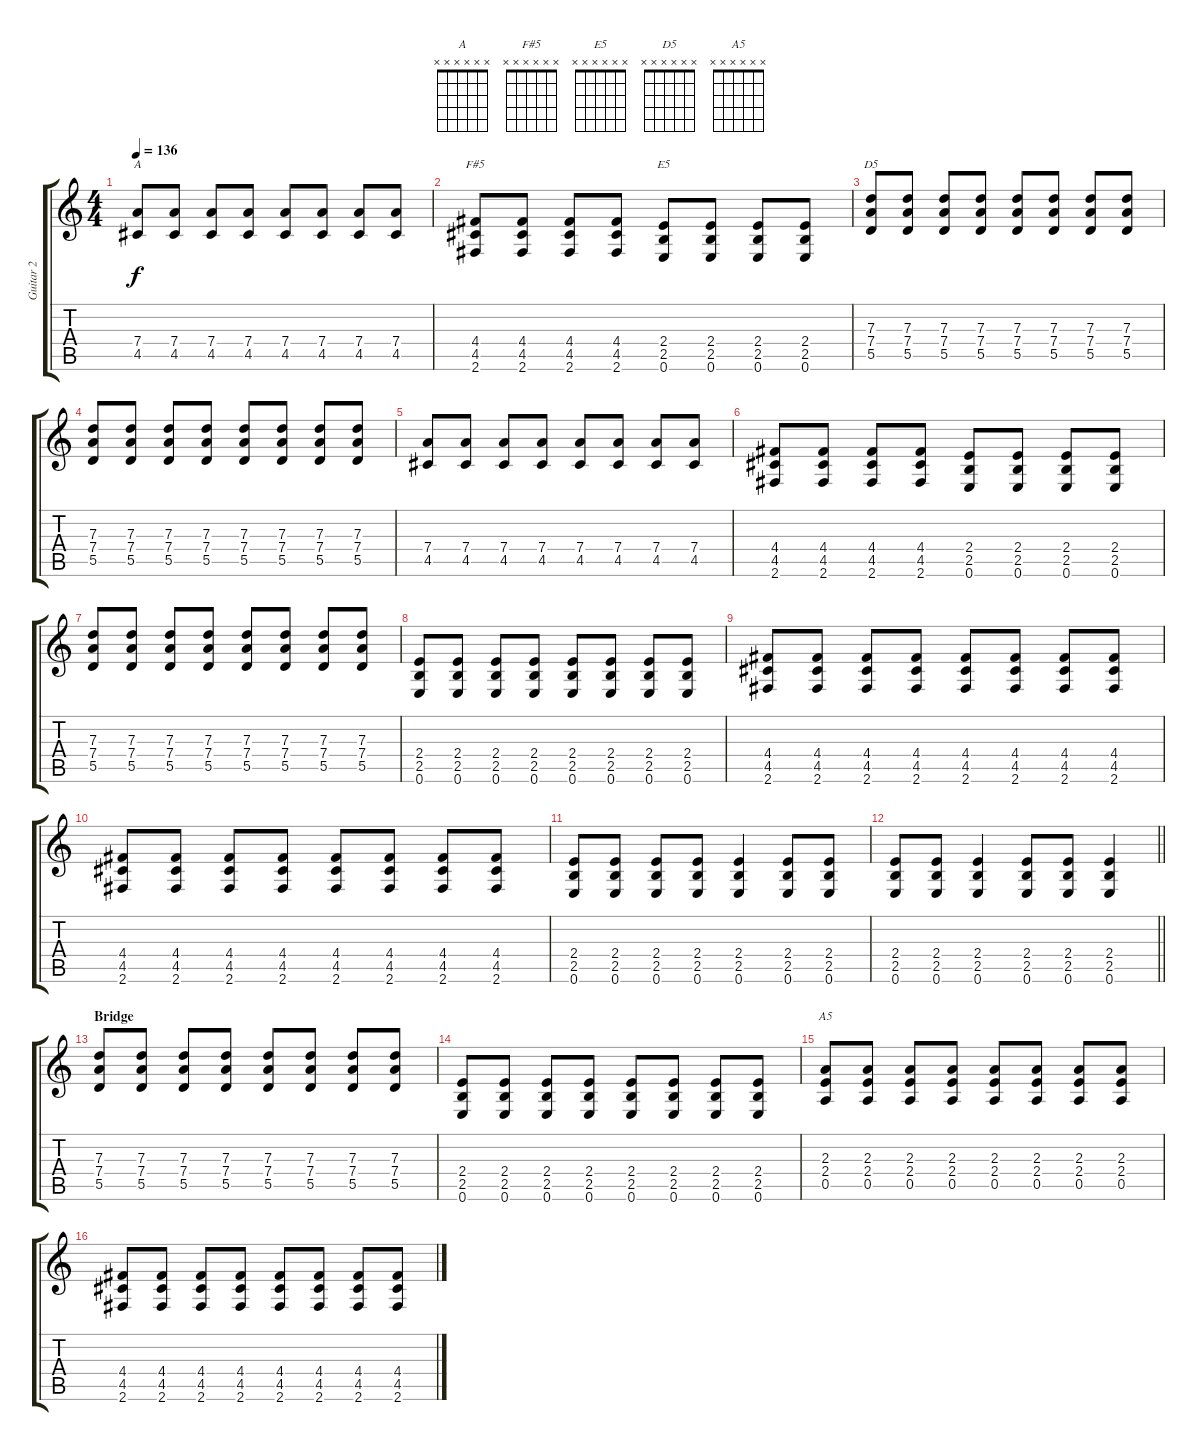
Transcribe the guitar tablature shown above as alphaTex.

\track ("Guitar 2" "Guitar 2") {instrument overdrivenguitar}
\staff {score tabs}
\tuning (E4 B3 G3 D3 A2 E2) {hide}
\chord ("A" x x x x x x)
\chord ("F#5" x x x x x x)
\chord ("E5" x x x x x x)
\chord ("D5" x x x x x x)
\chord ("A5" x x x x x x)
\ts (4 4)
\tempo 136
\clef g2
\ks c
(7.4 4.5).8{ch "A" dy f} (7.4 4.5).8 (7.4 4.5).8 (7.4 4.5).8 (7.4 4.5).8 (7.4 4.5).8 (7.4 4.5).8 (7.4 4.5).8 |
(4.4 4.5 2.6).8{ch "F#5"} (4.4 4.5 2.6).8 (4.4 4.5 2.6).8 (4.4 4.5 2.6).8 (2.4 2.5 0.6).8{ch "E5"} (2.4 2.5 0.6).8 (2.4 2.5 0.6).8 (2.4 2.5 0.6).8 |
(7.3 7.4 5.5).8{ch "D5"} (7.3 7.4 5.5).8 (7.3 7.4 5.5).8 (7.3 7.4 5.5).8 (7.3 7.4 5.5).8 (7.3 7.4 5.5).8 (7.3 7.4 5.5).8 (7.3 7.4 5.5).8 |
(7.3 7.4 5.5).8 (7.3 7.4 5.5).8 (7.3 7.4 5.5).8 (7.3 7.4 5.5).8 (7.3 7.4 5.5).8 (7.3 7.4 5.5).8 (7.3 7.4 5.5).8 (7.3 7.4 5.5).8 |
(7.4 4.5).8 (7.4 4.5).8 (7.4 4.5).8 (7.4 4.5).8 (7.4 4.5).8 (7.4 4.5).8 (7.4 4.5).8 (7.4 4.5).8 |
(4.4 4.5 2.6).8 (4.4 4.5 2.6).8 (4.4 4.5 2.6).8 (4.4 4.5 2.6).8 (2.4 2.5 0.6).8 (2.4 2.5 0.6).8 (2.4 2.5 0.6).8 (2.4 2.5 0.6).8 |
(7.3 7.4 5.5).8 (7.3 7.4 5.5).8 (7.3 7.4 5.5).8 (7.3 7.4 5.5).8 (7.3 7.4 5.5).8 (7.3 7.4 5.5).8 (7.3 7.4 5.5).8 (7.3 7.4 5.5).8 |
(2.4 2.5 0.6).8 (2.4 2.5 0.6).8 (2.4 2.5 0.6).8 (2.4 2.5 0.6).8 (2.4 2.5 0.6).8 (2.4 2.5 0.6).8 (2.4 2.5 0.6).8 (2.4 2.5 0.6).8 |
(4.4 4.5 2.6).8 (4.4 4.5 2.6).8 (4.4 4.5 2.6).8 (4.4 4.5 2.6).8 (4.4 4.5 2.6).8 (4.4 4.5 2.6).8 (4.4 4.5 2.6).8 (4.4 4.5 2.6).8 |
(4.4 4.5 2.6).8 (4.4 4.5 2.6).8 (4.4 4.5 2.6).8 (4.4 4.5 2.6).8 (4.4 4.5 2.6).8 (4.4 4.5 2.6).8 (4.4 4.5 2.6).8 (4.4 4.5 2.6).8 |
(2.4 2.5 0.6).8 (2.4 2.5 0.6).8 (2.4 2.5 0.6).8 (2.4 2.5 0.6).8 (2.4 2.5 0.6).4 (2.4 2.5 0.6).8 (2.4 2.5 0.6).8 |
\barLineRight lightlight
(2.4 2.5 0.6).8 (2.4 2.5 0.6).8 (2.4 2.5 0.6).4 (2.4 2.5 0.6).8 (2.4 2.5 0.6).8 (2.4 2.5 0.6).4 |
\section ("" "Bridge")
(7.3 7.4 5.5).8 (7.3 7.4 5.5).8 (7.3 7.4 5.5).8 (7.3 7.4 5.5).8 (7.3 7.4 5.5).8 (7.3 7.4 5.5).8 (7.3 7.4 5.5).8 (7.3 7.4 5.5).8 |
(2.4 2.5 0.6).8 (2.4 2.5 0.6).8 (2.4 2.5 0.6).8 (2.4 2.5 0.6).8 (2.4 2.5 0.6).8 (2.4 2.5 0.6).8 (2.4 2.5 0.6).8 (2.4 2.5 0.6).8 |
(2.3 2.4 0.5).8{ch "A5"} (2.3 2.4 0.5).8 (2.3 2.4 0.5).8 (2.3 2.4 0.5).8 (2.3 2.4 0.5).8 (2.3 2.4 0.5).8 (2.3 2.4 0.5).8 (2.3 2.4 0.5).8 |
(4.4 4.5 2.6).8 (4.4 4.5 2.6).8 (4.4 4.5 2.6).8 (4.4 4.5 2.6).8 (4.4 4.5 2.6).8 (4.4 4.5 2.6).8 (4.4 4.5 2.6).8 (4.4 4.5 2.6).8
